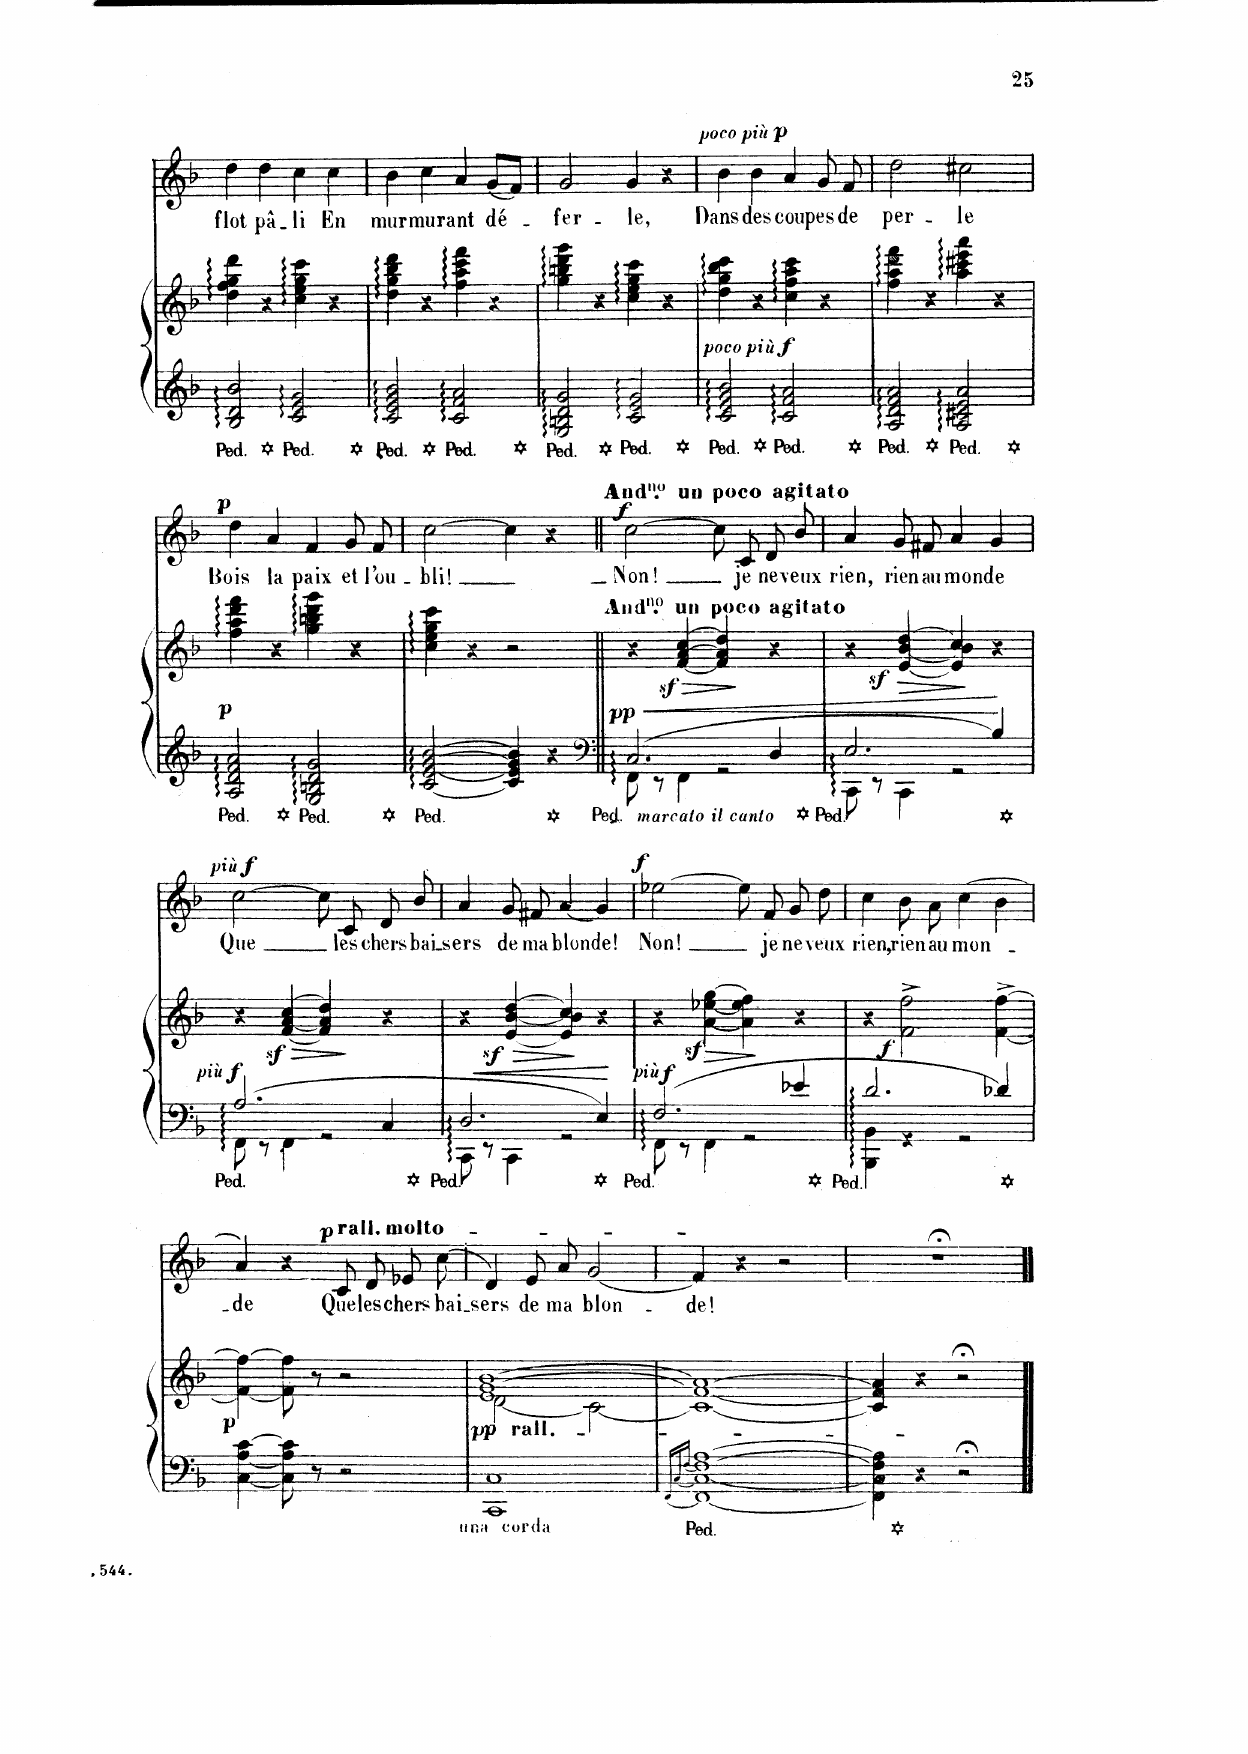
**kern	**kern	**dynam	**kern	**text	**dynam
*part2	*part2	*part2	*part1	*part1	*part1
*staff3	*staff2	*staff2/3	*staff1	*staff1	*staff1
*I"Piano	*	*	*I"Chant Voice	*	*
*I'Pno	*	*	*	*	*
*clefG2	*clefG2	*	*clefG2	*	*
*k[b-]	*k[b-]	*	*k[b-]	*	*
*M4/4	*M4/4	*	*M4/4	*	*
*met(c)	*met(c)	*	*met(c)	*	*
=74	=74	=74	=74	=74	=74
2B-/ 2d/ 2b-/	4dd\ 4ff\ 4gg\ 4ddd\	.	4dd\	flot	.
.	4r	.	4dd\	pâ-	.
2c/ 2e/ 2g/	4cc\ 4ee\ 4gg\ 4ccc\	.	4cc\	-li	.
.	4r	.	4cc\	En	.
=75	=75	=75	=75	=75	=75
2c/ 2e/ 2g/ 2b-/	4dd\ 4gg\ 4bb-\ 4ddd\	.	4b-\	mur-	.
.	4r	.	4cc\	-mu-	.
2c/ 2f/ 2a/	4ff\ 4aa\ 4ccc\ 4fff\	.	4a/	-rant	.
.	4r	.	(8g/L	dé-	.
.	.	.	8f/J)	.	.
=76	=76	=76	=76	=76	=76
2G/ 2Bn/ 2d/ 2g/	4gg\ 4bbn\ 4ddd\ 4ggg\	.	2g/	-fer-	.
.	4r	.	.	.	.
2c/ 2e/ 2g/	4cc\ 4ee\ 4gg\ 4ccc\	.	4g/	-le,	.
.	4r	.	4r	.	.
=77	=77	=77	=77	=77	=77
!	!	!LO:DY:b	!	!	!
!	!	!LO:DY:n=1:b	!	!	!LO:DY:a
!	!	!	!	!	!LO:DY:n=1:a
2c/ 2e/ 2g/ 2b-/	4dd\ 4gg\ 4bb-\ 4ccc\	other-dynamics f	4b-\	Dans	other-dynamics p
.	4r	.	4b-\	des	.
2c/ 2f/ 2a/	4cc\ 4ff\ 4aa\ 4ccc\	.	4a/	cou-	.
.	4r	.	8g/	-pes	.
.	.	.	8f/	de	.
=78	=78	=78	=78	=78	=78
2A/ 2d/ 2f/ 2a/	4ff\ 4aa\ 4ddd\ 4fff\	.	2dd\	per-	.
.	4r	.	.	.	.
2A/ 2c#X/ 2e/ 2a/	4aa\ 4ccc#X\ 4eee\ 4aaa\	.	2cc#X\	-le	.
.	4r	.	.	.	.
=79	=79	=79	=79	=79	=79
!	!	!LO:DY:b	!	!	!LO:DY:a
2A/ 2d/ 2f/ 2a/	4ff\ 4aa\ 4ddd\ 4fff\	p	4dd\	Bois	p
.	4r	.	4a/	la	.
2G/ 2Bn/ 2d/ 2g/	4gg\ 4bbn\ 4ddd\ 4ggg\	.	4f/	paix	.
.	4r	.	8g/	et	.
.	.	.	8f/	l'ou-	.
=80	=80	=80	=80	=80	=80
[2c/ [2e/ [>2g/ [2b-/	4cc\ 4ee\ 4gg\ 4ccc\	.	[2cc\	-bli!	.
.	4r	.	.	.	.
4c/] 4e/] 4g/] 4b-/]	2r	.	4cc\]	.	.
4r	.	.	4r	.	.
=81||	=81||	=81||	=81||	=81||	=81||
*clefF4	*	*	*	*	*
*^	*	*	*	*	*
!	!	!	!	!LO:TX:a:B:t=Andantino un poco agitato	!	!
!	!	!	!	!LO:TX:b:B:t=Andantino un poco agitato	!	!
!LO:TX:i:t=marcato il canto	!	!	!	!	!	!
!	!	!	!LO:DY:b=2	!	!	!LO:DY:a
2.C/	8FF\	4r	pp	[2cc\	Non!	f
.	8r	.	.	.	.	.
!	!	!	!LO:HP:b	!	!	!
.	4FF\	([4f/z< [>4a/z< 4cc/z<	>	.	.	.
.	2r	4f/] 4a/] 4dd/)	.	8cc\]	.	.
.	.	.	.	8c/	je	.
!	!	!	!LO:HP:b=2	!	!	!
4D/	.	4r	<	8d/	ne	.
.	.	.	.	8b-/	veux	.
=82	=82	=82	=82	=82	=82	=82
2.E/	8CC\	4r	.	4a/	rien,	.
.	8r	.	.	.	.	.
!	!	!	!LO:HP:b	!	!	!
.	4CC\	([4e/z< [<4b-/z< 4dd/z<	>	8g/	rien	.
.	.	.	.	8f#X/	au	.
.	2r	4e/] 4b-/] 4cc/)	.	4a/	mon-	.
4B-/	.	4r	] ]	4g/	-de	.
=83	=83	=83	=83	=83	=83	=83
!	!	!	!LO:DY:b=2	!	!	!
!	!	!	!LO:DY:n=1:b=2	!	!	!LO:DY:a
!	!	!	!	!	!	!LO:DY:n=1:a
2.A/	8FF\	4r	other-dynamics f	[2cc\	Que	other-dynamics f
.	8r	.	.	.	.	.
!	!	!	!LO:HP:b	!	!	!
.	4FF\	([4f/z< [<4a/z< 4cc/z<	>	.	.	.
.	2r	4f/] 4a/] 4dd/)	.	8cc\]	.	.
.	.	.	.	8c/	les	.
4C/	.	4r	[	8d/	chers	.
.	.	.	.	8b-/	bai-	.
=84	=84	=84	=84	=84	=84	=84
2.D/	8CC\	4r	.	4a/	-sers	.
.	8r	.	.	.	.	.
!	!	!	!LO:HP:b	!	!	!
.	4CC\	([4e/z< [<4b-/z< 4dd/z<	>	8g/	de	.
.	.	.	.	8f#X/	ma	.
.	2r	4e/] 4b-/] 4cc/)	.	(4a/	blon-	.
!	!	!	!LO:HP:b=2	!	!	!
4E/	.	4r	< ]	4g/)	-de!	.
*v	*v	*	*	*	*	*
.	.	]	.	.	.
=85	=85	=85	=85	=85	=85
*^	*	*	*	*	*
!	!	!	!LO:DY:b=2	!	!	!
!	!	!	!LO:DY:n=1:b=2	!	!	!LO:DY:a
2.F/	8FF\	4r	other-dynamics f	[2ee-X\	Non!	f
.	8r	.	.	.	.	.
.	4FF\	(>[4a\z< [<4ee-X\z< 4gg\z<	.	.	.	.
.	2r	4a\] 4ee-\] 4ff\)	.	8ee-\]	.	.
.	.	.	.	8f/	je	.
4e-X/	.	4r	[	8g/	ne	.
.	.	.	.	8dd\	veux	.
=86	=86	=86	=86	=86	=86	=86
2.d/	4BBB-\ 4BB-\	4r	.	4cc\	rien,	.
!	!	!	!LO:DY:b	!	!	!
.	4r	2f\^ 2ff\^	f	8b-\	rien	.
.	.	.	.	8a\	au	.
.	2r	.	.	(4cc\	mon-	.
4d-X/	.	[4f\^ [4ff\^	.	4b-\	.	.
*v	*v	*	*	*	*	*
=87	=87	=87	=87	=87	=87
!	!	!LO:DY:b	!	!	!
[4C\ [<4A\ [4c\	4f\_ 4ff\_	p	4a/)	-- de	.
8C\] 8A\] 8c\]	8f\] 8ff\]	.	4r	.	.
8r	8r	.	.	.	.
!	!	!	!LO:TX:a:t=rall. molto	!	!
!	!	!	!	!	!LO:DY:a
2r	2r	.	8c/	Que	p
.	.	.	8d/	les	.
.	.	.	8e-X/	chers	.
.	.	.	(>8cc\	bai-	.
=88	=88	=88	=88	=88	=88
*	*^	*	*	*	*
!LO:TX:b:t=una corda	!	!	!	!	!	!
!LO:TX:a:t=rall.	!	!	!	!	!	!
!	!	!	!LO:DY:b	!	!	!
1CC 1C	((1e 1g 1b-	(2d\	pp	4d/)	-sers	.
.	.	.	.	8e/	de	.
.	.	.	.	8a/	ma	.
.	.	[2c\)	.	(2g/	blon-	.
=89	=89	=89	=89	=89	=89	=89
16qFF/LL	.	.	.	.	.	.
16qC/	.	.	.	.	.	.
[16qF/JJ	.	.	.	.	.	.
[<1FF [1C 1F_ [>1A	[<1f [1a))	1c_	.	4f/)	-de!	.
.	.	.	.	4r	.	.
.	.	.	.	2r	.	.
=90	=90	=90	=90	=90	=90	=90
4FF\] 4C\] 4F\] 4A\]	4f/] 4a/]	4c/]	.	1r;<	.	.
4r	4r	4ryy	.	.	.	.
2r;<	2r	2r;<yy	.	.	.	.
*	*v	*v	*	*	*	*
==	==	==	==	==	==
*-	*-	*-	*-	*-	*-
